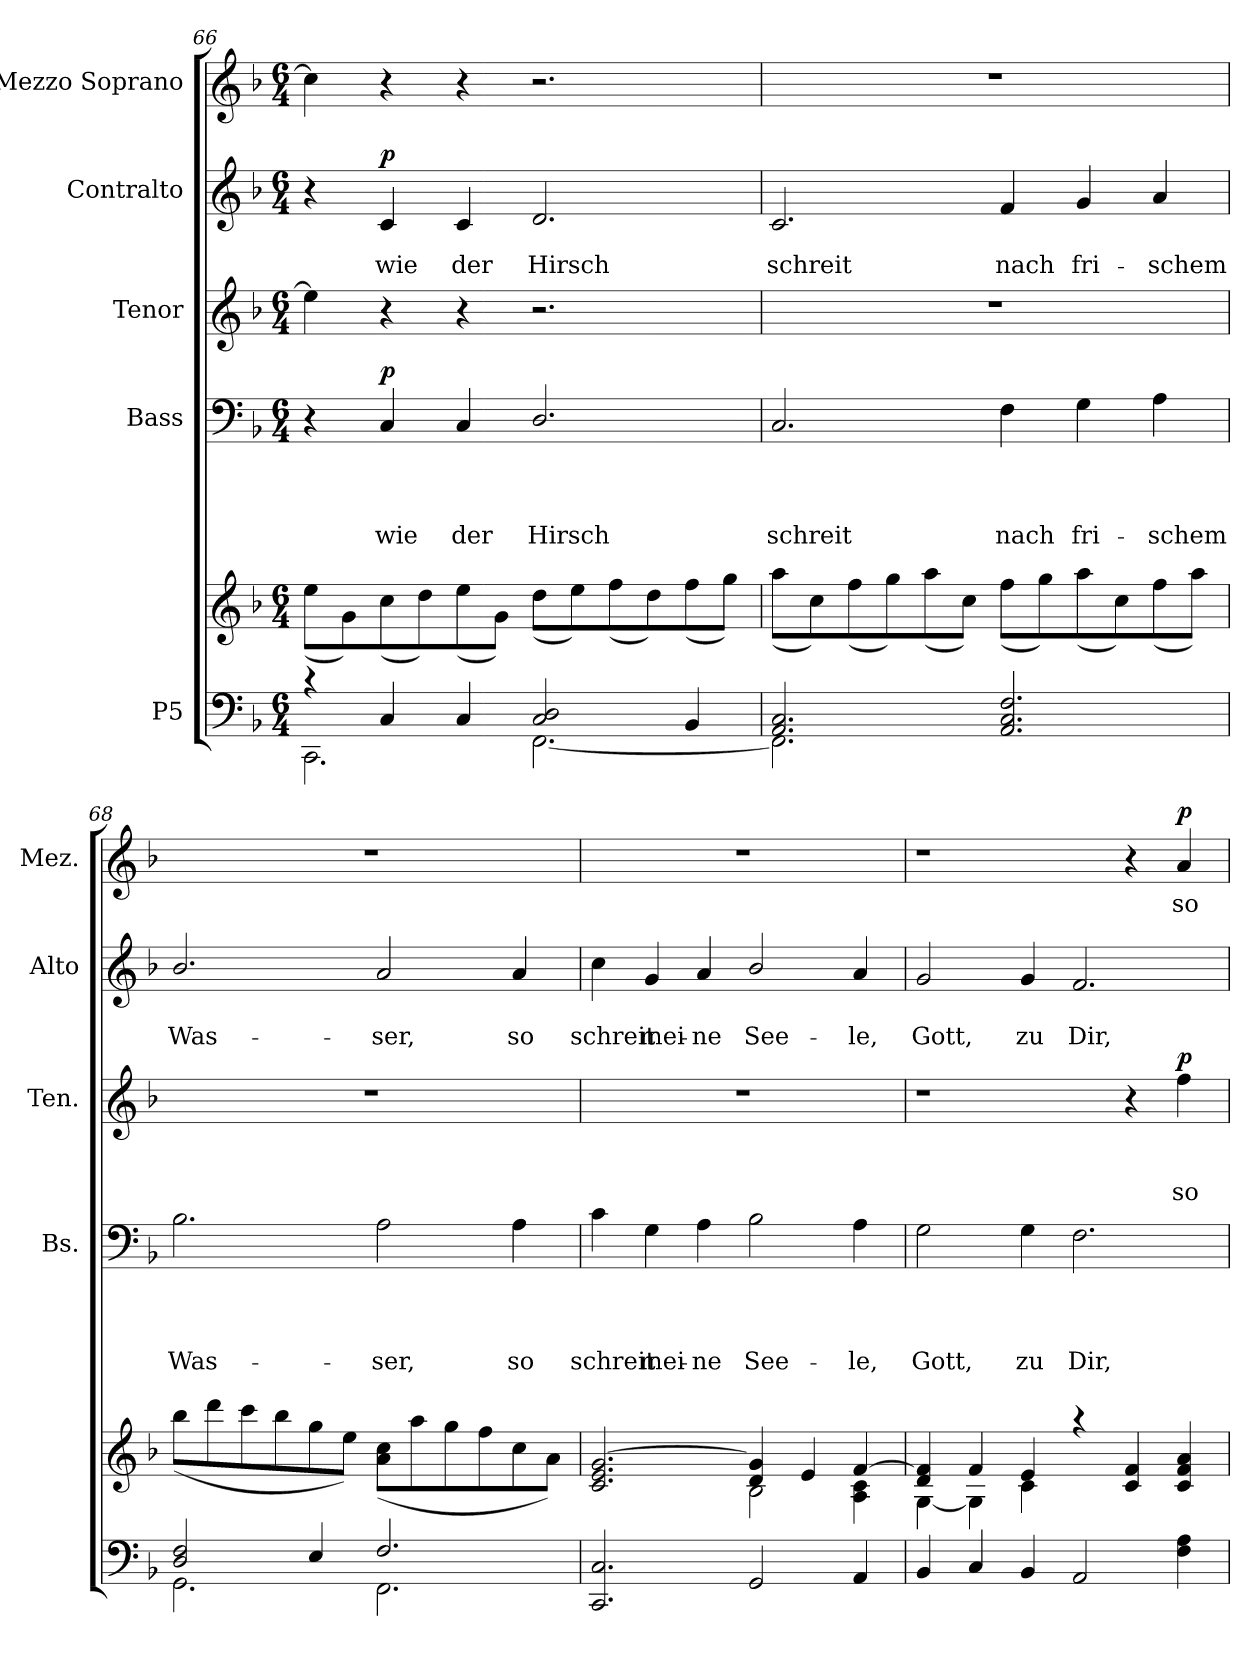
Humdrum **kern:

**kern	**kern	**kern	**text	**text	**text	**text	**dynam	**kern	**text	**text	**text	**dynam	**kern	**text	**text	**dynam	**kern	**text	**dynam
*part5	*part5	*part4	*part4	*part4	*part4	*part4	*part4	*part3	*part3	*part3	*part3	*part3	*part2	*part2	*part2	*part2	*part1	*part1	*part1
*staff6	*staff5	*staff4	*staff4	*staff4	*staff4	*staff4	*staff4	*staff3	*staff3	*staff3	*staff3	*staff3	*staff2	*staff2	*staff2	*staff2	*staff1	*staff1	*staff1
*I"P5	*	*I"Bass	*	*	*	*	*	*I"Tenor	*	*	*	*	*I"Contralto	*	*	*	*I"Mezzo Soprano	*	*
*	*	*I'Bs.	*	*	*	*	*	*I'Ten.	*	*	*	*	*I'Alto	*	*	*	*I'Mez.	*	*
!!LO:LB:g=z
*clefF4	*clefG2	*clefF4	*	*	*	*	*	*clefG2	*	*	*	*	*clefG2	*	*	*	*clefG2	*	*
*	*	*	*	*	*	*	*	*ITrd7c12	*	*	*	*	*	*	*	*	*	*	*
*k[b-]	*k[b-]	*k[b-]	*	*	*	*	*	*k[b-]	*	*	*	*	*k[b-]	*	*	*	*k[b-]	*	*
*F:	*F:	*F:	*	*	*	*	*	*F:	*	*	*	*	*F:	*	*	*	*F:	*	*
*M6/4	*M6/4	*M6/4	*	*	*	*	*	*M6/4	*	*	*	*	*M6/4	*	*	*	*M6/4	*	*
=66	=66	=66	=66	=66	=66	=66	=66	=66	=66	=66	=66	=66	=66	=66	=66	=66	=66	=66	=66
*^	*^	*	*	*	*	*	*	*	*	*	*	*	*	*	*	*	*	*	*
4rc	2.CC\	1.ryy	(>8ee\L	4r	.	.	.	.	.	4e\]	.	.	.	.	4r	.	.	.	4cc\]	.	.
.	.	.	8g\)	.	.	.	.	.	.	.	.	.	.	.	.	.	.	.	.	.	.
!	!	!	!	!	!	!	!	!LO:LY:b	!LO:DY:a	!	!	!	!	!	!	!	!LO:LY:b	!LO:DY:a	!	!	!
4C/	.	.	(>8cc\	4C/	.	.	.	wie	p	4r	.	.	.	.	4c/	.	wie	p	4r	.	.
.	.	.	8dd\)	.	.	.	.	.	.	.	.	.	.	.	.	.	.	.	.	.	.
!	!	!	!	!	!	!	!	!LO:LY:b	!	!	!	!	!	!	!	!	!LO:LY:b	!	!	!	!
4C/	.	.	(>8ee\	4C/	.	.	.	der	.	4r	.	.	.	.	4c/	.	der	.	4r	.	.
.	.	.	8g\J)	.	.	.	.	.	.	.	.	.	.	.	.	.	.	.	.	.	.
!	!	!	!	!	!	!	!	!LO:LY:b	!	!	!	!	!	!	!	!	!LO:LY:b	!	!	!	!
2C/ 2D/	[<2.FF\	.	(>8dd\L	2.D/	.	.	.	Hirsch	.	2.r	.	.	.	.	2.d/	.	Hirsch	.	2.r	.	.
.	.	.	8ee\)	.	.	.	.	.	.	.	.	.	.	.	.	.	.	.	.	.	.
.	.	.	(>8ff\	.	.	.	.	.	.	.	.	.	.	.	.	.	.	.	.	.	.
.	.	.	8dd\)	.	.	.	.	.	.	.	.	.	.	.	.	.	.	.	.	.	.
4BB-/	.	.	(>8ff\	.	.	.	.	.	.	.	.	.	.	.	.	.	.	.	.	.	.
.	.	.	8gg\J)	.	.	.	.	.	.	.	.	.	.	.	.	.	.	.	.	.	.
=67	=67	=67	=67	=67	=67	=67	=67	=67	=67	=67	=67	=67	=67	=67	=67	=67	=67	=67	=67	=67	=67
!	!	!	!	!	!	!	!	!LO:LY:b	!	!LO:N:vis=1	!	!	!	!	!	!	!LO:LY:b	!	!LO:N:vis=1	!	!
2.AA/ 2.C/	2.FF\]	1.ryy	(>8aa\L	2.C/	.	.	.	schreit	.	1.r	.	.	.	.	2.c/	.	schreit	.	1.r	.	.
.	.	.	8cc\)	.	.	.	.	.	.	.	.	.	.	.	.	.	.	.	.	.	.
.	.	.	(>8ff\	.	.	.	.	.	.	.	.	.	.	.	.	.	.	.	.	.	.
.	.	.	8gg\)	.	.	.	.	.	.	.	.	.	.	.	.	.	.	.	.	.	.
.	.	.	(>8aa\	.	.	.	.	.	.	.	.	.	.	.	.	.	.	.	.	.	.
.	.	.	8cc\J)	.	.	.	.	.	.	.	.	.	.	.	.	.	.	.	.	.	.
!	!	!	!	!	!	!	!	!LO:LY:b	!	!	!	!	!	!	!	!	!LO:LY:b	!	!	!	!
2.AA/ 2.C/ 2.F/	2.ryy	.	(>8ff\L	4F\	.	.	.	nach	.	.	.	.	.	.	4f/	.	nach	.	.	.	.
.	.	.	8gg\)	.	.	.	.	.	.	.	.	.	.	.	.	.	.	.	.	.	.
!	!	!	!	!	!	!	!	!LO:LY:b	!	!	!	!	!	!	!	!	!LO:LY:b	!	!	!	!
.	.	.	(>8aa\	4G\	.	.	.	fri-	.	.	.	.	.	.	4g/	.	fri-	.	.	.	.
.	.	.	8cc\)	.	.	.	.	.	.	.	.	.	.	.	.	.	.	.	.	.	.
!	!	!	!	!	!	!	!	!LO:LY:b	!	!	!	!	!	!	!	!	!LO:LY:b	!	!	!	!
.	.	.	(>8ff\	4A\	.	.	.	-schem	.	.	.	.	.	.	4a/	.	-schem	.	.	.	.
.	.	.	8aa\J)	.	.	.	.	.	.	.	.	.	.	.	.	.	.	.	.	.	.
=68	=68	=68	=68	=68	=68	=68	=68	=68	=68	=68	=68	=68	=68	=68	=68	=68	=68	=68	=68	=68	=68
!	!	!	!	!	!	!	!	!LO:LY:b	!	!LO:N:vis=1	!	!	!	!	!	!	!LO:LY:b	!	!LO:N:vis=1	!	!
2D/ 2F/	2.GG\	1.ryy	(>8bb-\L	2.B-\	.	.	.	Was-	.	1.r	.	.	.	.	2.b-/	.	Was-	.	1.r	.	.
.	.	.	8ddd\	.	.	.	.	.	.	.	.	.	.	.	.	.	.	.	.	.	.
.	.	.	8ccc\	.	.	.	.	.	.	.	.	.	.	.	.	.	.	.	.	.	.
.	.	.	8bb-\	.	.	.	.	.	.	.	.	.	.	.	.	.	.	.	.	.	.
4E/	.	.	8gg\	.	.	.	.	.	.	.	.	.	.	.	.	.	.	.	.	.	.
.	.	.	8ee\J)	.	.	.	.	.	.	.	.	.	.	.	.	.	.	.	.	.	.
!	!	!	!	!	!	!	!	!LO:LY:b	!	!	!	!	!	!	!	!	!LO:LY:b	!	!	!	!
2.F/	2.FF\	.	(>8a\ 8cc\L	2A\	.	.	.	-ser,	.	.	.	.	.	.	2a/	.	-ser,	.	.	.	.
.	.	.	8aa\	.	.	.	.	.	.	.	.	.	.	.	.	.	.	.	.	.	.
.	.	.	8gg\	.	.	.	.	.	.	.	.	.	.	.	.	.	.	.	.	.	.
.	.	.	8ff\	.	.	.	.	.	.	.	.	.	.	.	.	.	.	.	.	.	.
!	!	!	!	!	!	!	!	!LO:LY:b	!	!	!	!	!	!	!	!	!LO:LY:b	!	!	!	!
.	.	.	8cc\	4A\	.	.	.	so	.	.	.	.	.	.	4a/	.	so	.	.	.	.
.	.	.	8a\J)	.	.	.	.	.	.	.	.	.	.	.	.	.	.	.	.	.	.
!!LO:PB:g=z
=69	=69	=69	=69	=69	=69	=69	=69	=69	=69	=69	=69	=69	=69	=69	=69	=69	=69	=69	=69	=69	=69
!	!	!	!	!	!	!	!	!LO:LY:b	!	!LO:N:vis=1	!	!	!	!	!	!	!LO:LY:b	!	!LO:N:vis=1	!	!
2.CC/ 2.C/	1.ryy	2.c/ 2.e/ [>2.g/	2.ryy	4c\	.	.	.	schreit	.	1.r	.	.	.	.	4cc\	.	schreit	.	1.r	.	.
!	!	!	!	!	!	!	!	!LO:LY:b	!	!	!	!	!	!	!	!	!LO:LY:b	!	!	!	!
.	.	.	.	4G\	.	.	.	mei-	.	.	.	.	.	.	4g/	.	mei-	.	.	.	.
!	!	!	!	!	!	!	!	!LO:LY:b	!	!	!	!	!	!	!	!	!LO:LY:b	!	!	!	!
.	.	.	.	4A\	.	.	.	-ne	.	.	.	.	.	.	4a/	.	-ne	.	.	.	.
!	!	!	!	!	!	!	!	!LO:LY:b	!	!	!	!	!	!	!	!	!LO:LY:b	!	!	!	!
2GG/	.	4d/ 4g/]	2B-\	2B-\	.	.	.	See-	.	.	.	.	.	.	2b-/	.	See-	.	.	.	.
.	.	4e/	.	.	.	.	.	.	.	.	.	.	.	.	.	.	.	.	.	.	.
!	!	!	!	!	!	!	!	!LO:LY:b	!	!	!	!	!	!	!	!	!LO:LY:b	!	!	!	!
4AA/	.	[>4f/	4A\ 4c\	4A\	.	.	.	-le,	.	.	.	.	.	.	4a/	.	-le,	.	.	.	.
=70	=70	=70	=70	=70	=70	=70	=70	=70	=70	=70	=70	=70	=70	=70	=70	=70	=70	=70	=70	=70	=70
!	!	!	!	!	!	!	!	!LO:LY:b	!	!	!	!	!	!	!	!	!LO:LY:b	!	!	!	!
4BB-/	1.ryy	4d/ 4f/]	[<4G\	2G\	.	.	.	Gott,	.	1r	.	.	.	.	2g/	.	Gott,	.	1r	.	.
4C/	.	4f/	4G\]	.	.	.	.	.	.	.	.	.	.	.	.	.	.	.	.	.	.
!	!	!	!	!	!	!	!	!LO:LY:b	!	!	!	!	!	!	!	!	!LO:LY:b	!	!	!	!
4BB-/	.	4e/	4c\	4G\	.	.	.	zu	.	.	.	.	.	.	4g/	.	zu	.	.	.	.
!	!	!	!	!	!	!	!	!LO:LY:b	!	!	!	!	!	!	!	!	!LO:LY:b	!	!	!	!
2AA/	.	4raa	2.ryy	2.F\	.	.	.	Dir,	.	.	.	.	.	.	2.f/	.	Dir,	.	.	.	.
.	.	4c/ 4f/	.	.	.	.	.	.	.	4r	.	.	.	.	.	.	.	.	4r	.	.
!	!	!	!	!	!	!	!	!	!	!	!	!	!LO:LY:b	!LO:DY:a	!	!	!	!	!	!LO:LY:b	!LO:DY:a
4F\ 4A\	.	4c/ 4f/ 4a/	.	.	.	.	.	.	.	4f\	.	.	so	p	.	.	.	.	4a/	so	p
*v	*v	*	*	*	*	*	*	*	*	*	*	*	*	*	*	*	*	*	*	*	*
*	*v	*v	*	*	*	*	*	*	*	*	*	*	*	*	*	*	*	*	*	*
=	=	=	=	=	=	=	=	=	=	=	=	=	=	=	=	=	=	=	=
*-	*-	*-	*-	*-	*-	*-	*-	*-	*-	*-	*-	*-	*-	*-	*-	*-	*-	*-	*-
